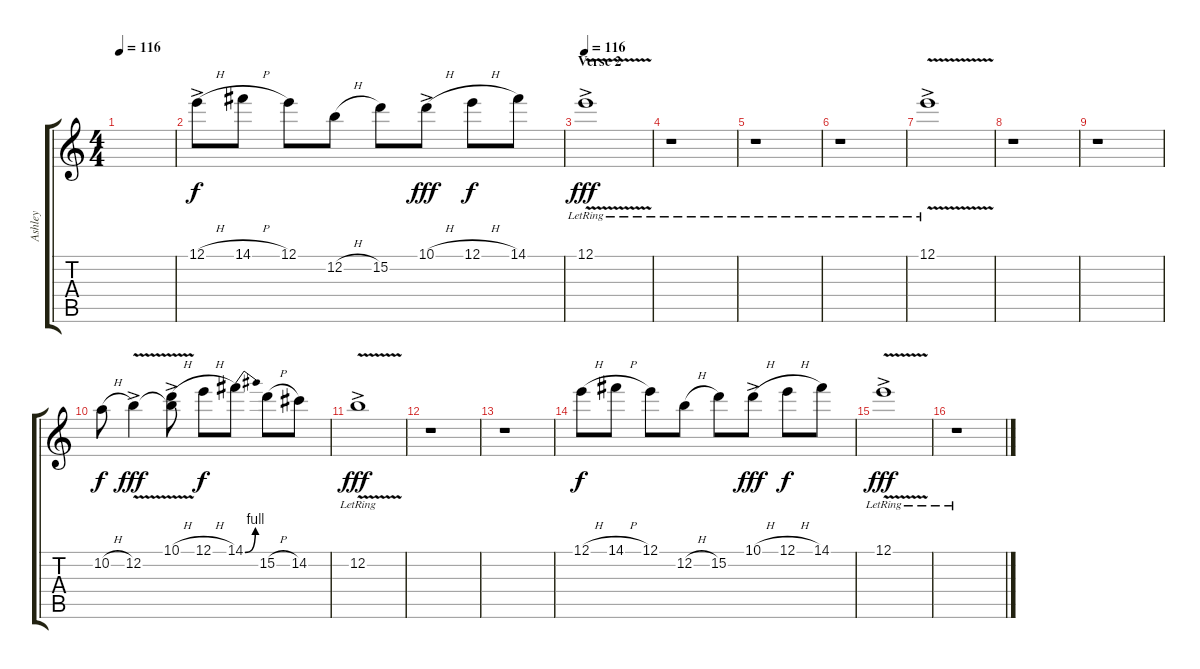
\track ("Ashley" "Ashley") {instrument distortionguitar}
\staff {score tabs}
\tuning (E4 B3 G3 D3 A2 E2) {hide}
\ts (4 4)
\tempo 116
\clef g2
\ks c
|
12.1{h ac}.8 14.1{h}.8{dy f} 12.1.8 12.2{h}.8 15.2.8 10.1{h ac}.8{dy fff} 12.1{h}.8{dy f} 14.1.8 |
\section ("" "Verse 2")
\tempo 116
12.1{v ac lr}.1{dy fff} |
r.1 |
r.1 |
r.1 |
12.1{v ac lr}.1 |
r.1 |
r.1 |
10.2{h}.8{dy f} 12.2{v ac}.4{dy fff} (10.1{h ac} 12.2{t}).8 12.1{h}.8{dy f} 14.1{be (bend 0 0 60 4)}.8 15.2{h}.8 14.2.8 |
12.2{v ac lr}.1{dy fff} |
r.1 |
r.1 |
12.1{h}.8{dy f} 14.1{h}.8 12.1.8 12.2{h}.8 15.2.8 10.1{h ac}.8{dy fff} 12.1{h}.8{dy f} 14.1.8 |
12.1{v ac lr}.1{dy fff} |
r.1
